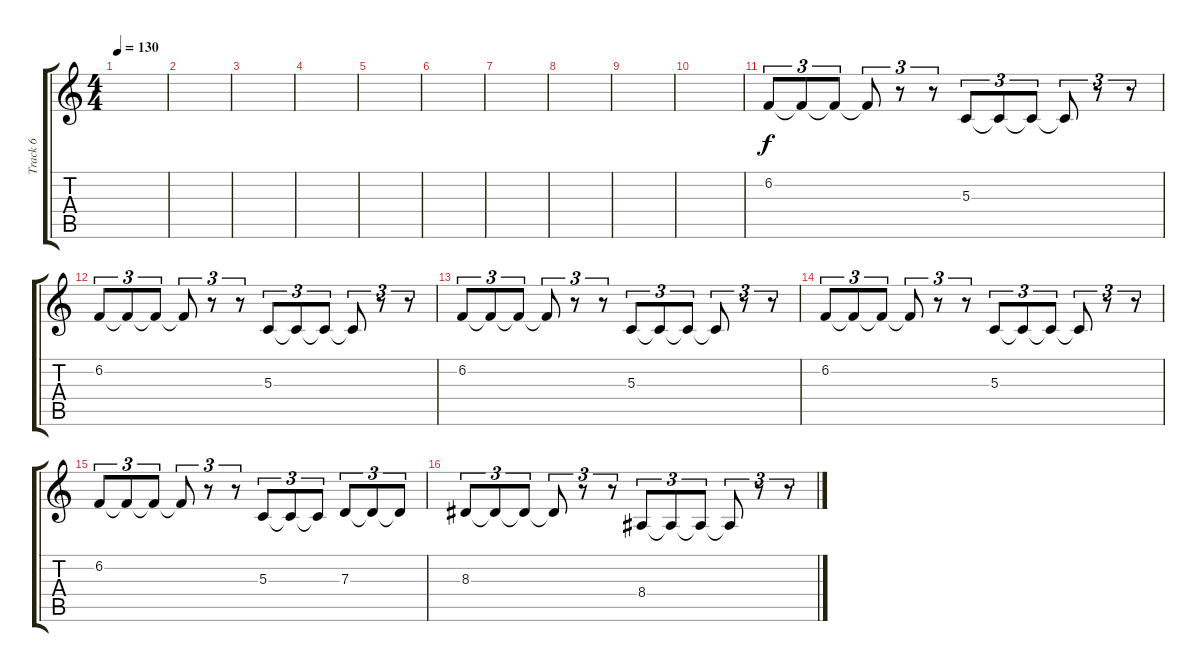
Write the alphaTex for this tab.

\track ("Track 6" "Track 6") {instrument trombone}
\staff {score tabs}
\tuning (E4 B3 G3 D3 A2 E2) {hide}
\ts (4 4)
\tempo 130
\clef g2
\ks c
|
|
|
|
|
|
|
|
|
|
6.2.8{tu (3 2)} 6.2{t}.8{tu (3 2)} 6.2{t}.8{tu (3 2)} 6.2{t}.8{tu (3 2)} r.8{tu (3 2)} r.8{tu (3 2)} 5.3.8{tu (3 2)} 5.3{t}.8{tu (3 2)} 5.3{t}.8{tu (3 2)} 5.3{t}.8{tu (3 2)} r.8{tu (3 2)} r.8{tu (3 2)} |
6.2.8{tu (3 2)} 6.2{t}.8{tu (3 2)} 6.2{t}.8{tu (3 2)} 6.2{t}.8{tu (3 2)} r.8{tu (3 2)} r.8{tu (3 2)} 5.3.8{tu (3 2)} 5.3{t}.8{tu (3 2)} 5.3{t}.8{tu (3 2)} 5.3{t}.8{tu (3 2)} r.8{tu (3 2)} r.8{tu (3 2)} |
6.2.8{tu (3 2)} 6.2{t}.8{tu (3 2)} 6.2{t}.8{tu (3 2)} 6.2{t}.8{tu (3 2)} r.8{tu (3 2)} r.8{tu (3 2)} 5.3.8{tu (3 2)} 5.3{t}.8{tu (3 2)} 5.3{t}.8{tu (3 2)} 5.3{t}.8{tu (3 2)} r.8{tu (3 2)} r.8{tu (3 2)} |
6.2.8{tu (3 2)} 6.2{t}.8{tu (3 2)} 6.2{t}.8{tu (3 2)} 6.2{t}.8{tu (3 2)} r.8{tu (3 2)} r.8{tu (3 2)} 5.3.8{tu (3 2)} 5.3{t}.8{tu (3 2)} 5.3{t}.8{tu (3 2)} 5.3{t}.8{tu (3 2)} r.8{tu (3 2)} r.8{tu (3 2)} |
6.2.8{tu (3 2)} 6.2{t}.8{tu (3 2)} 6.2{t}.8{tu (3 2)} 6.2{t}.8{tu (3 2)} r.8{tu (3 2)} r.8{tu (3 2)} 5.3.8{tu (3 2)} 5.3{t}.8{tu (3 2)} 5.3{t}.8{tu (3 2)} 7.3.8{tu (3 2)} 7.3{t}.8{tu (3 2)} 7.3{t}.8{tu (3 2)} |
8.3.8{tu (3 2)} 8.3{t}.8{tu (3 2)} 8.3{t}.8{tu (3 2)} 8.3{t}.8{tu (3 2)} r.8{tu (3 2)} r.8{tu (3 2)} 8.4.8{tu (3 2)} 8.4{t}.8{tu (3 2)} 8.4{t}.8{tu (3 2)} 8.4{t}.8{tu (3 2)} r.8{tu (3 2)} r.8{tu (3 2)}
